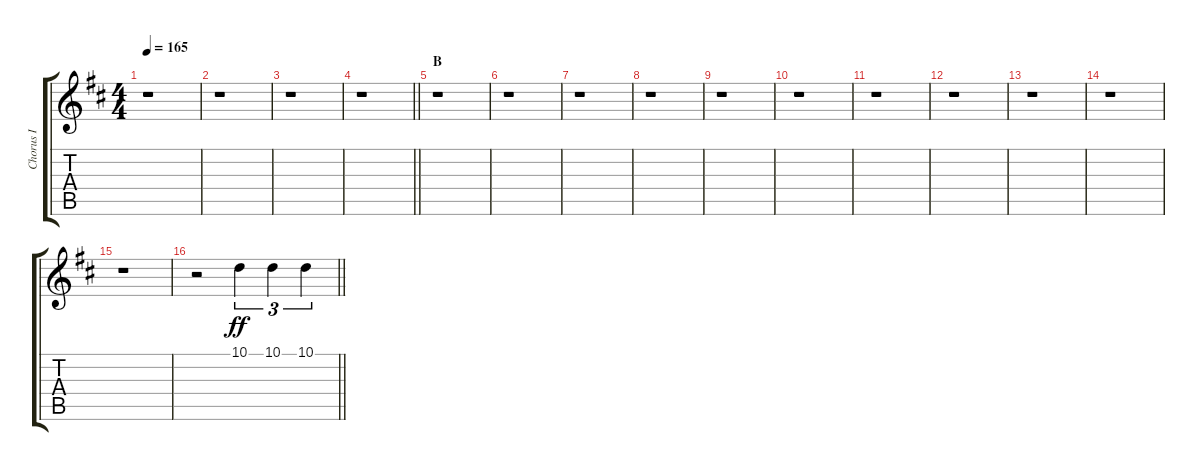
\track ("Chorus I" "Chorus I") {instrument voiceoohs}
\staff {score tabs}
\tuning (E4 B3 G3 D3 A2 E2) {hide}
\ts (4 4)
\tempo 165
\clef g2
\ks d
r.1{dy ff} |
r.1 |
r.1 |
\barLineRight lightlight
r.1 |
\section ("" "B")
r.1 |
r.1 |
r.1 |
r.1 |
r.1 |
r.1 |
r.1 |
r.1 |
r.1 |
r.1 |
r.1 |
\barLineRight lightlight
r.2 10.1.4{tu (3 2)} 10.1.4{tu (3 2)} 10.1.4{tu (3 2)}
